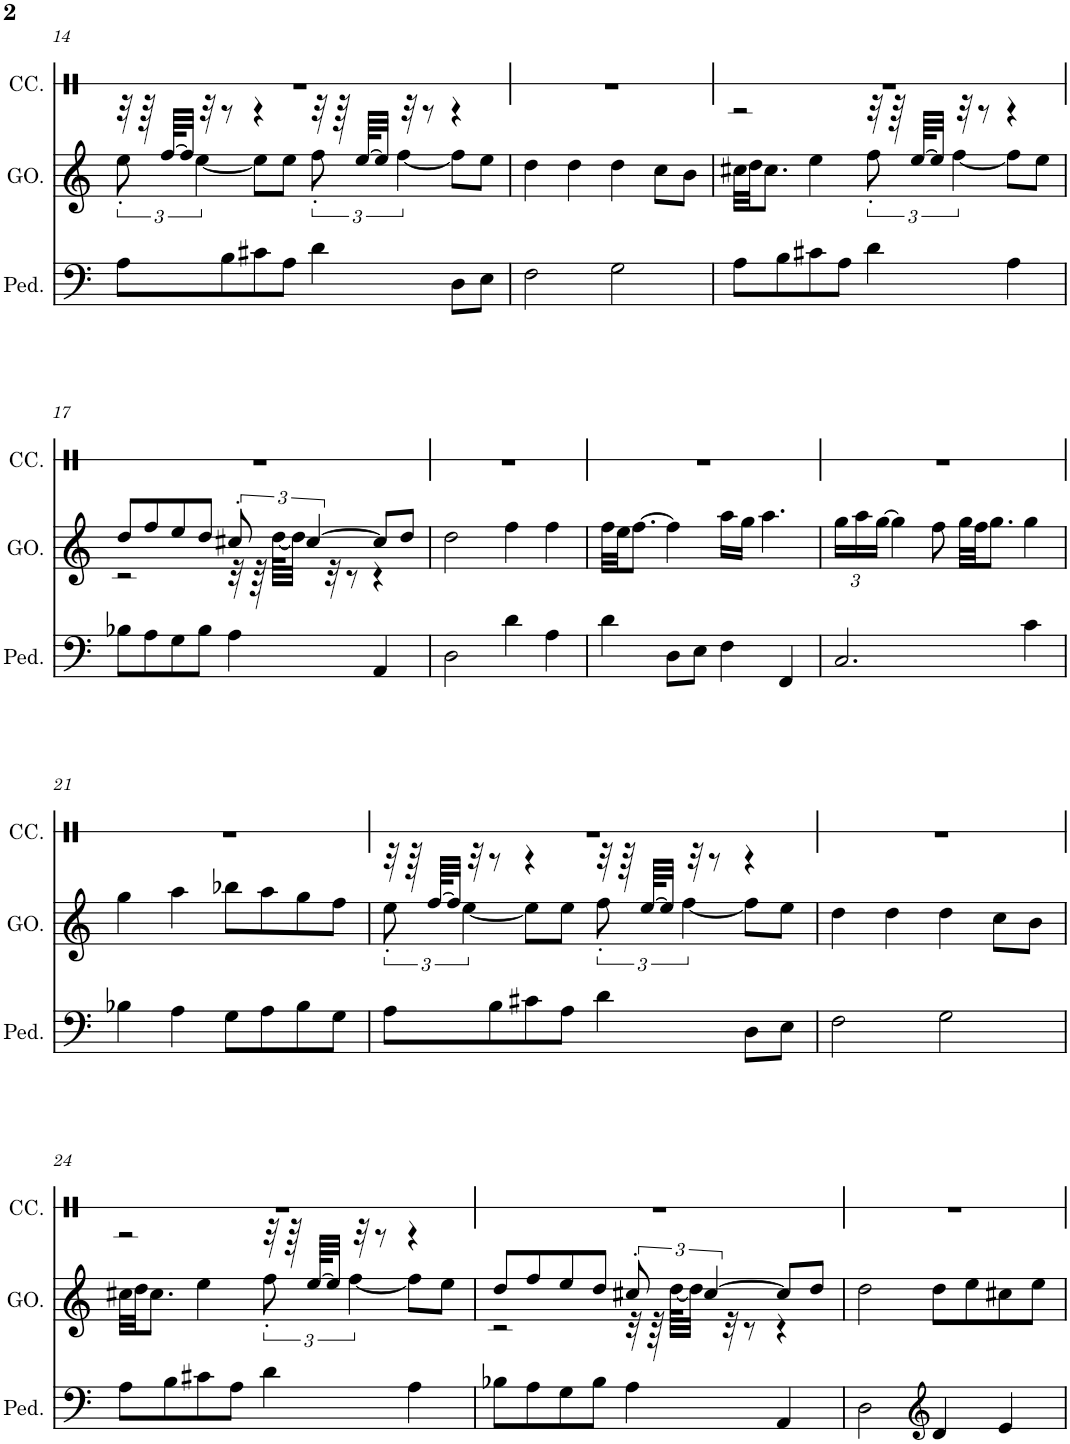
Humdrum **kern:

**kern	**kern	**kern
*part3	*part2	*part1
*staff3	*staff2	*staff1
*I"Pédale - Ch2	*I"Grand Orgue - Ch1	*I"ControlsChange - Ch16
*	*I'GO.	*I'CC.
!!LO:PB:g=z
*clefF4	*clefG2	*clefX
*k[]	*k[]	*k[]
*M4/4	*M4/4	*M4/4
=14	=14	=14
*	*^	*
8A\L	32r	12ee'\	1r
.	64r	.	.
.	[64ff/KLLL	.	.
.	32ff/JJJ]	.	.
.	.	[6ee\	.
.	32r	.	.
8B\	8r	.	.
8c#X\	4r	8ee\L]	.
8A\J	.	8ee\J	.
4d\	32r	12ff'\	.
.	64r	.	.
.	[64ee/KLLL	.	.
.	32ee/JJJ]	.	.
.	.	[6ff\	.
.	32r	.	.
.	8r	.	.
8D\L	4r	8ff\L]	.
8E\J	.	8ee\J	.
*	*v	*v	*
=15	=15	=15
2F\	4dd\	1r
.	4dd\	.
2G\	4dd\	.
.	8cc\L	.
.	8b\J	.
=16	=16	=16
*	*^	*
8A\L	2r	32cc#X\LLL	1r
.	.	32dd\JJ	.
.	.	8.cc#\J	.
8B\	.	.	.
8c#X\	.	4ee\	.
8A\J	.	.	.
4d\	32r	12ff'\	.
.	64r	.	.
.	[64ee/KLLL	.	.
.	32ee/JJJ]	.	.
.	.	[6ff\	.
.	32r	.	.
.	8r	.	.
4A\	4r	8ff\L]	.
.	.	8ee\J	.
!!LO:LB:g=z
=17	=17	=17	=17
8B-X\L	8dd/L	2r	1r
8A\	8ff/	.	.
8G\	8ee/	.	.
8B-\J	8dd/J	.	.
4A\	12cc#X'/	32r	.
.	.	64r	.
.	.	[64dd\KLLL	.
.	.	32dd\JJJ]	.
.	[6cc#/	.	.
.	.	32r	.
.	.	8r	.
4AA/	8cc#/L]	4r	.
.	8dd/J	.	.
*	*v	*v	*
=18	=18	=18
2D\	2dd\	1r
4d\	4ff\	.
4A\	4ff\	.
=19	=19	=19
4d\	32ff\LLL	1r
.	32ee\JJ	.
.	[8.ff\J	.
8D\L	4ff\]	.
8E\J	.	.
4F\	16aa\LL	.
.	16gg\JJ	.
.	4.aa\	.
4FF/	.	.
=20	=20	=20
*	*Xbrackettup	*
2.C/	24gg\LL	1r
.	24aa\	.
.	[24gg\JJ	.
.	4gg\]	.
.	8ff\	.
.	32gg\LLL	.
.	32ff\JJ	.
.	8.gg\J	.
4c\	4gg\	.
!!LO:LB:g=z
=21	=21	=21
4B-X\	4gg\	1r
4A\	4aa\	.
8G\L	8bb-X\L	.
8A\	8aa\	.
8B-\	8gg\	.
8G\J	8ff\J	.
=22	=22	=22
*	*^	*
*	*	*brackettup	*
8A\L	32r	12ee'\	1r
.	64r	.	.
.	[64ff/KLLL	.	.
.	32ff/JJJ]	.	.
.	.	[6ee\	.
.	32r	.	.
8B\	8r	.	.
8c#X\	4r	8ee\L]	.
8A\J	.	8ee\J	.
4d\	32r	12ff'\	.
.	64r	.	.
.	[64ee/KLLL	.	.
.	32ee/JJJ]	.	.
.	.	[6ff\	.
.	32r	.	.
.	8r	.	.
8D\L	4r	8ff\L]	.
8E\J	.	8ee\J	.
*	*v	*v	*
=23	=23	=23
2F\	4dd\	1r
.	4dd\	.
2G\	4dd\	.
.	8cc\L	.
.	8b\J	.
!!LO:LB:g=z
=24	=24	=24
*	*^	*
8A\L	2r	32cc#X\LLL	1r
.	.	32dd\JJ	.
.	.	8.cc#\J	.
8B\	.	.	.
8c#X\	.	4ee\	.
8A\J	.	.	.
4d\	32r	12ff'\	.
.	64r	.	.
.	[64ee/KLLL	.	.
.	32ee/JJJ]	.	.
.	.	[6ff\	.
.	32r	.	.
.	8r	.	.
4A\	4r	8ff\L]	.
.	.	8ee\J	.
=25	=25	=25	=25
8B-X\L	8dd/L	2r	1r
8A\	8ff/	.	.
8G\	8ee/	.	.
8B-\J	8dd/J	.	.
4A\	12cc#X'/	32r	.
.	.	64r	.
.	.	[64dd\KLLL	.
.	.	32dd\JJJ]	.
.	[6cc#/	.	.
.	.	32r	.
.	.	8r	.
4AA/	8cc#/L]	4r	.
.	8dd/J	.	.
*	*v	*v	*
=26	=26	=26
2D\	2dd\	1r
*clefG2	*	*
4d/	8dd\L	.
.	8ee\	.
4e/	8cc#X\	.
.	8ee\J	.
=	=	=
*-	*-	*-
